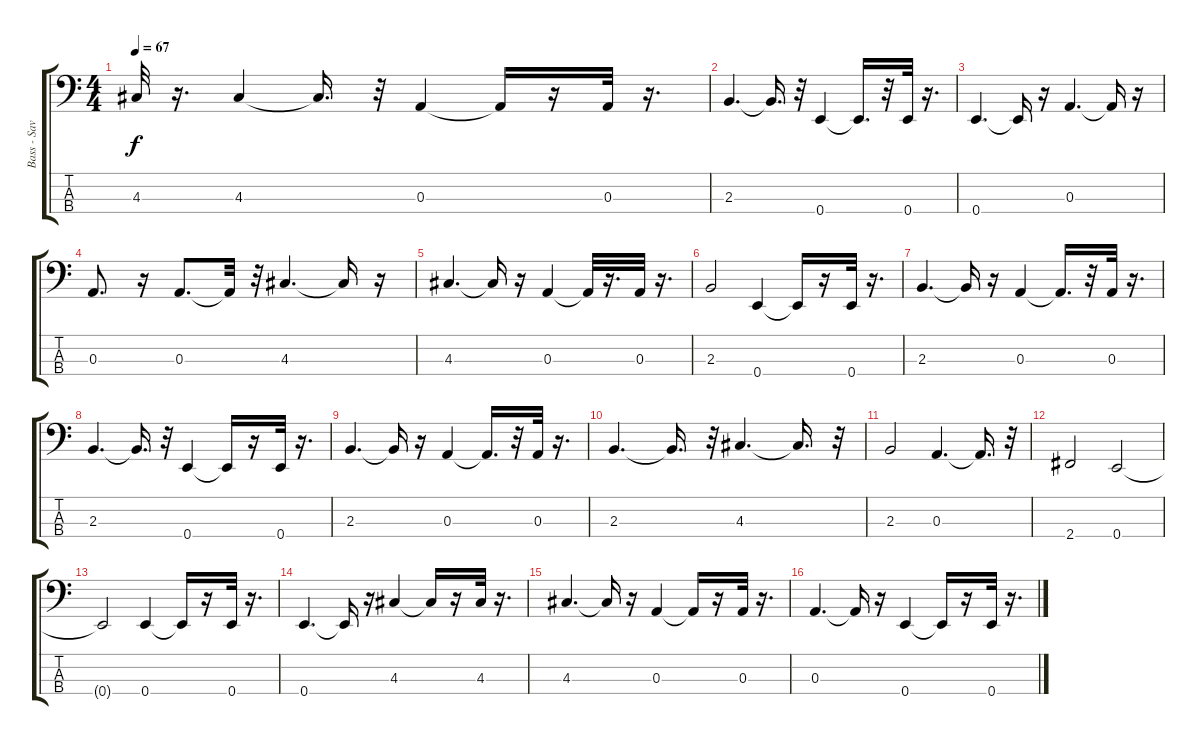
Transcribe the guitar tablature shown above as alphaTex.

\track ("Bass - Sav" "Bass - Sav") {solo instrument electricbassfinger}
\staff {score tabs}
\tuning (G2 D2 A1 E1) {hide}
\ts (4 4)
\tempo 67
\clef f4
\ks c
4.3.32{dy f} r.16{d} 4.3.4 4.3{t}.16{d} r.32 0.3.4 0.3{t}.16 r.16 0.3.32 r.16{d} |
2.3.4{d} 2.3{t}.16{d} r.32 0.4.4 0.4{t}.16{d} r.32 0.4.32 r.16{d} |
0.4.4{d} 0.4{t}.16 r.16 0.3.4{d} 0.3{t}.16 r.16 |
0.3.8{d} r.16 0.3.8{d} 0.3{t}.32 r.32 4.3.4{d} 4.3{t}.16 r.16 |
4.3.4{d} 4.3{t}.16 r.16 0.3.4 0.3{t}.32 r.16{d} 0.3.32 r.16{d} |
2.3.2 0.4.4 0.4{t}.16 r.16 0.4.32 r.16{d} |
2.3.4{d} 2.3{t}.16 r.16 0.3.4 0.3{t}.16{d} r.32 0.3.32 r.16{d} |
2.3.4{d} 2.3{t}.16{d} r.32 0.4.4 0.4{t}.16 r.16 0.4.32 r.16{d} |
2.3.4{d} 2.3{t}.16 r.16 0.3.4 0.3{t}.16{d} r.32 0.3.32 r.16{d} |
2.3.4{d} 2.3{t}.16{d} r.32 4.3.4{d} 4.3{t}.16{d} r.32 |
2.3.2 0.3.4{d} 0.3{t}.16{d} r.32 |
2.4.2 0.4.2 |
0.4{t}.2 0.4.4 0.4{t}.16 r.16 0.4.32 r.16{d} |
0.4.4{d} 0.4{t}.16 r.16 4.3.4 4.3{t}.16 r.16 4.3.32 r.16{d} |
4.3.4{d} 4.3{t}.16 r.16 0.3.4 0.3{t}.16 r.16 0.3.32 r.16{d} |
0.3.4{d} 0.3{t}.16 r.16 0.4.4 0.4{t}.16 r.16 0.4.32 r.16{d}
